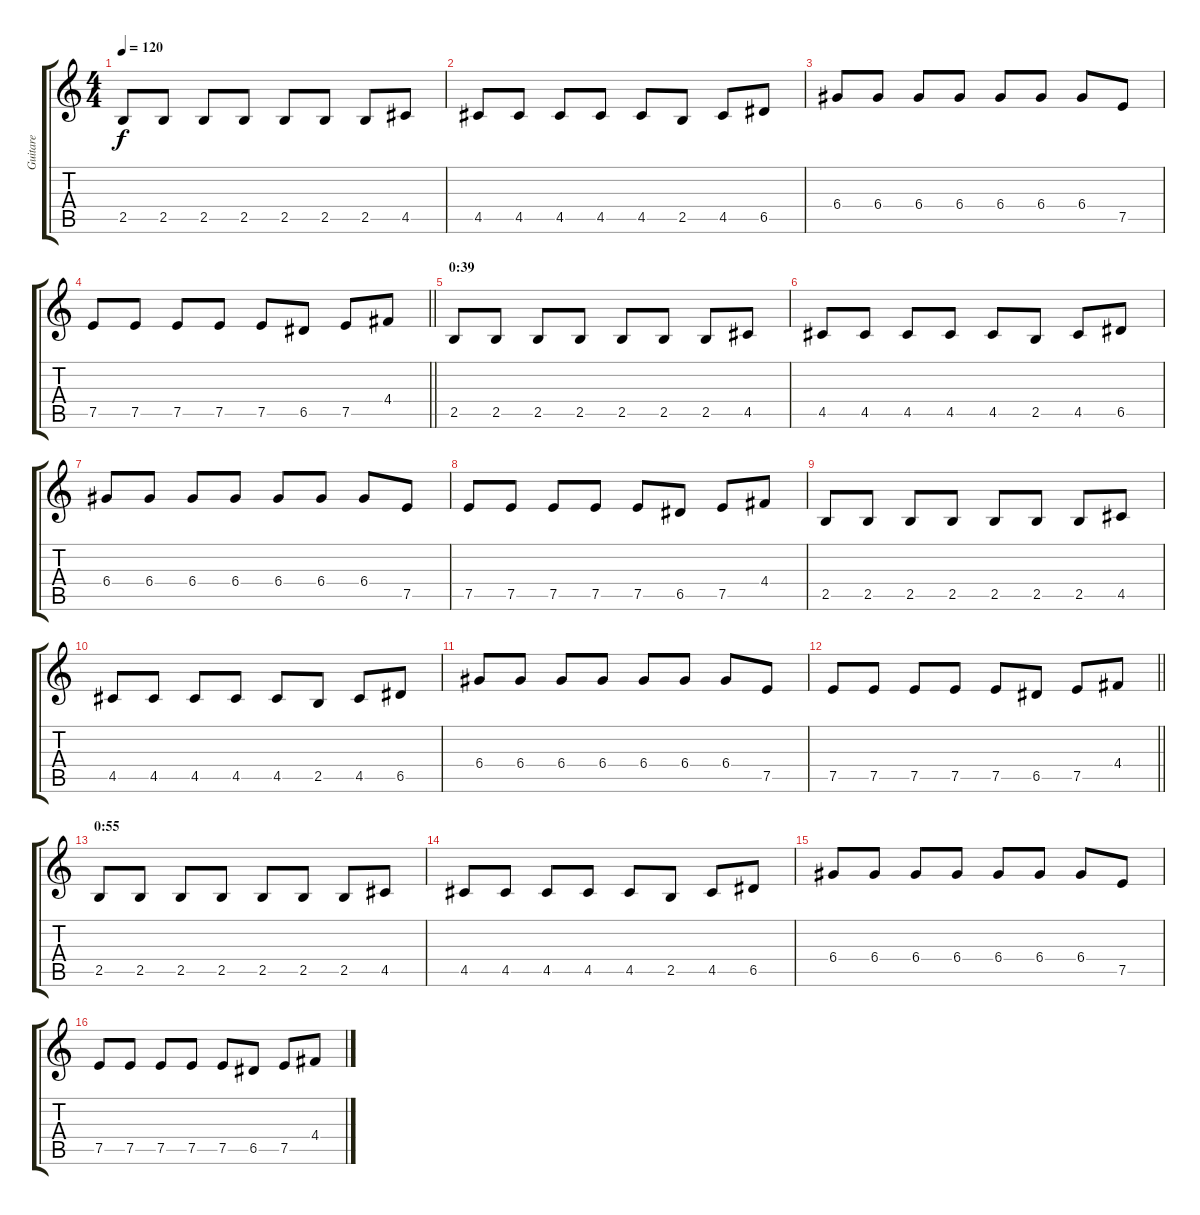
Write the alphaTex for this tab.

\track ("Guitare " "Guitare ") {instrument distortionguitar}
\staff {score tabs}
\tuning (E4 B3 G3 D3 A2 E2) {hide}
\ts (4 4)
\tempo 120
\clef g2
\ks c
2.5.8{dy f} 2.5.8 2.5.8 2.5.8 2.5.8 2.5.8 2.5.8 4.5.8 |
4.5.8 4.5.8 4.5.8 4.5.8 4.5.8 2.5.8 4.5.8 6.5.8 |
6.4.8 6.4.8 6.4.8 6.4.8 6.4.8 6.4.8 6.4.8 7.5.8 |
\barLineRight lightlight
7.5.8 7.5.8 7.5.8 7.5.8 7.5.8 6.5.8 7.5.8 4.4.8 |
\section ("" "0:39")
2.5.8 2.5.8 2.5.8 2.5.8 2.5.8 2.5.8 2.5.8 4.5.8 |
4.5.8 4.5.8 4.5.8 4.5.8 4.5.8 2.5.8 4.5.8 6.5.8 |
6.4.8 6.4.8 6.4.8 6.4.8 6.4.8 6.4.8 6.4.8 7.5.8 |
7.5.8 7.5.8 7.5.8 7.5.8 7.5.8 6.5.8 7.5.8 4.4.8 |
2.5.8 2.5.8 2.5.8 2.5.8 2.5.8 2.5.8 2.5.8 4.5.8 |
4.5.8 4.5.8 4.5.8 4.5.8 4.5.8 2.5.8 4.5.8 6.5.8 |
6.4.8 6.4.8 6.4.8 6.4.8 6.4.8 6.4.8 6.4.8 7.5.8 |
\barLineRight lightlight
7.5.8 7.5.8 7.5.8 7.5.8 7.5.8 6.5.8 7.5.8 4.4.8 |
\section ("" "0:55")
2.5.8 2.5.8 2.5.8 2.5.8 2.5.8 2.5.8 2.5.8 4.5.8 |
4.5.8 4.5.8 4.5.8 4.5.8 4.5.8 2.5.8 4.5.8 6.5.8 |
6.4.8 6.4.8 6.4.8 6.4.8 6.4.8 6.4.8 6.4.8 7.5.8 |
7.5.8 7.5.8 7.5.8 7.5.8 7.5.8 6.5.8 7.5.8 4.4.8
